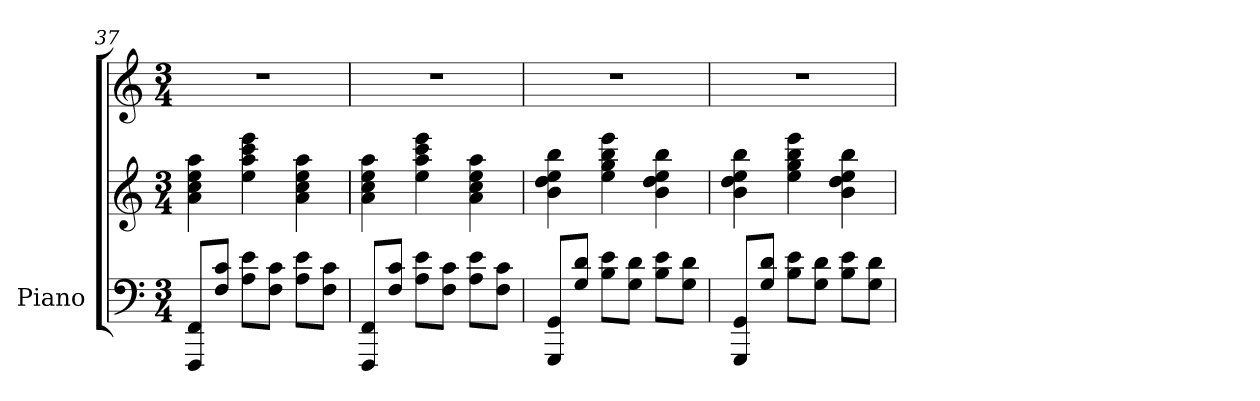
**kern	**kern	**kern
*part1	*part1	*part1
*staff3	*staff2	*staff1
*I"Piano	*	*
*I'Pno.	*	*
*clefF4	*clefG2	*clefG2
*k[]	*k[]	*k[]
*M3/4	*M3/4	*M3/4
=37	=37	=37
8FFF/ 8FF/L	4a\ 4cc\ 4ee\ 4aa\	2.r
8F/ 8c/J	.	.
8A\ 8e\L	4ee\ 4aa\ 4ccc\ 4eee\	.
8F\ 8c\J	.	.
8A\ 8e\L	4a\ 4cc\ 4ee\ 4aa\	.
8F\ 8c\J	.	.
!!LO:LB:g=z
=38	=38	=38
8FFF/ 8FF/L	4a\ 4cc\ 4ee\ 4aa\	2.r
8F/ 8c/J	.	.
8A\ 8e\L	4ee\ 4aa\ 4ccc\ 4eee\	.
8F\ 8c\J	.	.
8A\ 8e\L	4a\ 4cc\ 4ee\ 4aa\	.
8F\ 8c\J	.	.
=39	=39	=39
8GGG/ 8GG/L	4b\ 4dd\ 4ee\ 4bb\	2.r
8G/ 8d/J	.	.
8B\ 8e\L	4ee\ 4gg\ 4bb\ 4eee\	.
8G\ 8d\J	.	.
8B\ 8e\L	4b\ 4dd\ 4ee\ 4bb\	.
8G\ 8d\J	.	.
=40	=40	=40
8GGG/ 8GG/L	4b\ 4dd\ 4ee\ 4bb\	2.r
8G/ 8d/J	.	.
8B\ 8e\L	4ee\ 4gg\ 4bb\ 4eee\	.
8G\ 8d\J	.	.
8B\ 8e\L	4b\ 4dd\ 4ee\ 4bb\	.
8G\ 8d\J	.	.
=	=	=
*-	*-	*-
